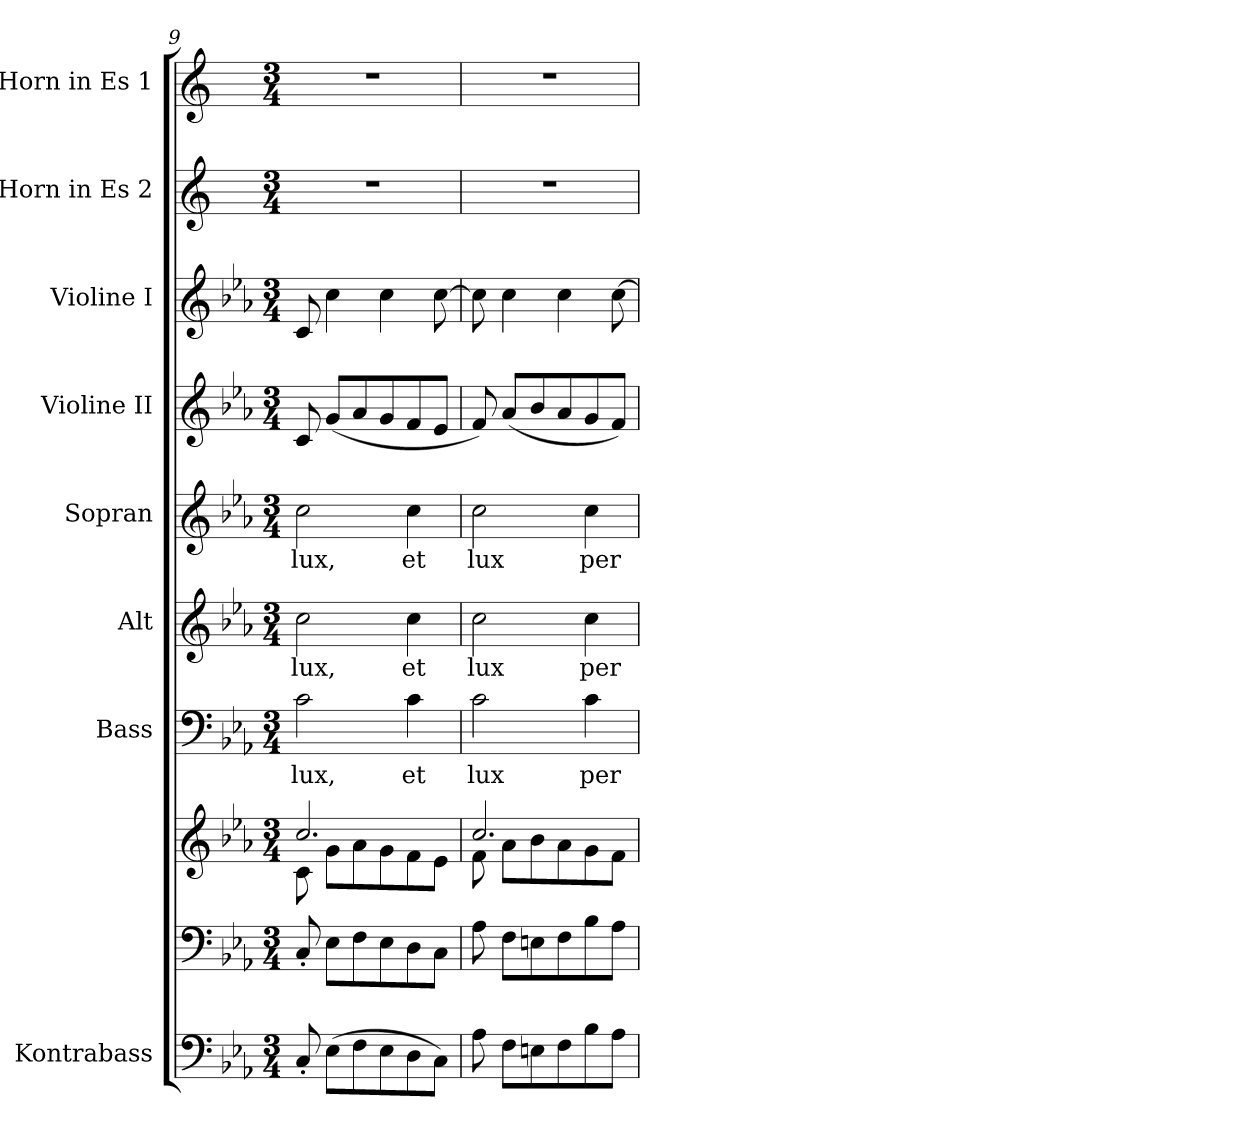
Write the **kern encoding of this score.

**kern	**kern	**kern	**kern	**text	**kern	**text	**kern	**text	**kern	**kern	**kern	**kern
*part9	*part8	*part8	*part7	*part7	*part6	*part6	*part5	*part5	*part4	*part3	*part2	*part1
*staff10	*staff9	*staff8	*staff7	*staff7	*staff6	*staff6	*staff5	*staff5	*staff4	*staff3	*staff2	*staff1
*I"Kontrabass	*	*	*I"Bass	*	*I"Alt	*	*I"Sopran	*	*I"Violine II	*I"Violine I	*I"Horn in Es 2	*I"Horn in Es 1
*I'Kb.	*	*	*I'B.	*	*I'A.	*	*I'S.	*	*I'Vl. II	*I'Vl. I	*	*
*clefF4	*clefF4	*clefG2	*clefF4	*	*clefG2	*	*clefG2	*	*clefG2	*clefG2	*clefG2	*clefG2
*ITrd7c12	*	*	*	*	*	*	*	*	*	*	*ITrd5c9	*ITrd5c9
*k[b-e-a-]	*k[b-e-a-]	*k[b-e-a-]	*k[b-e-a-]	*	*k[b-e-a-]	*	*k[b-e-a-]	*	*k[b-e-a-]	*k[b-e-a-]	*k[b-e-a-]	*k[b-e-a-]
*E-:	*E-:	*E-:	*E-:	*	*E-:	*	*E-:	*	*E-:	*E-:	*E-:	*E-:
*M3/4	*M3/4	*M3/4	*M3/4	*	*M3/4	*	*M3/4	*	*M3/4	*M3/4	*M3/4	*M3/4
=9	=9	=9	=9	=9	=9	=9	=9	=9	=9	=9	=9	=9
*	*	*^	*	*	*	*	*	*	*	*	*	*
!	!	!	!	!	!LO:LY:b	!	!LO:LY:b	!	!LO:LY:b	!	!	!	!
8CC'</	8C'</	2.cc/	8c\	2c\	lux,	2cc\	lux,	2cc\	lux,	8c/	8c/	2.r	2.r
(>8EE-\L	8E-\L	.	8g\L	.	.	.	.	.	.	(<8g/L	4cc\	.	.
8FF\	8F\	.	8a-\	.	.	.	.	.	.	8a-/	.	.	.
8EE-\	8E-\	.	8g\	.	.	.	.	.	.	8g/	4cc\	.	.
!	!	!	!	!	!LO:LY:b	!	!LO:LY:b	!	!LO:LY:b	!	!	!	!
8DD\	8D\	.	8f\	4c\	et	4cc\	et	4cc\	et	8f/	.	.	.
8CC\J)	8C\J	.	8e-\J	.	.	.	.	.	.	8e-/J	[8cc\	.	.
=10	=10	=10	=10	=10	=10	=10	=10	=10	=10	=10	=10	=10	=10
!	!	!	!	!	!LO:LY:b	!	!LO:LY:b	!	!LO:LY:b	!	!	!	!
8AA-\	8A-\	2.cc/	8f\	2c\	lux	2cc\	lux	2cc\	lux	8f/)	8cc\]	2.r	2.r
8FF\L	8F\L	.	8a-\L	.	.	.	.	.	.	(<8a-/L	4cc\	.	.
8EEn\	8En\	.	8b-\	.	.	.	.	.	.	8b-/	.	.	.
8FF\	8F\	.	8a-\	.	.	.	.	.	.	8a-/	4cc\	.	.
!	!	!	!	!	!LO:LY:b	!	!LO:LY:b	!	!LO:LY:b	!	!	!	!
8BB-\	8B-\	.	8g\	4c\	per-	4cc\	per-	4cc\	per-	8g/	.	.	.
8AA-\J	8A-\J	.	8f\J	.	.	.	.	.	.	8f/J)	[8cc\	.	.
*	*	*v	*v	*	*	*	*	*	*	*	*	*	*
=	=	=	=	=	=	=	=	=	=	=	=	=
*-	*-	*-	*-	*-	*-	*-	*-	*-	*-	*-	*-	*-
